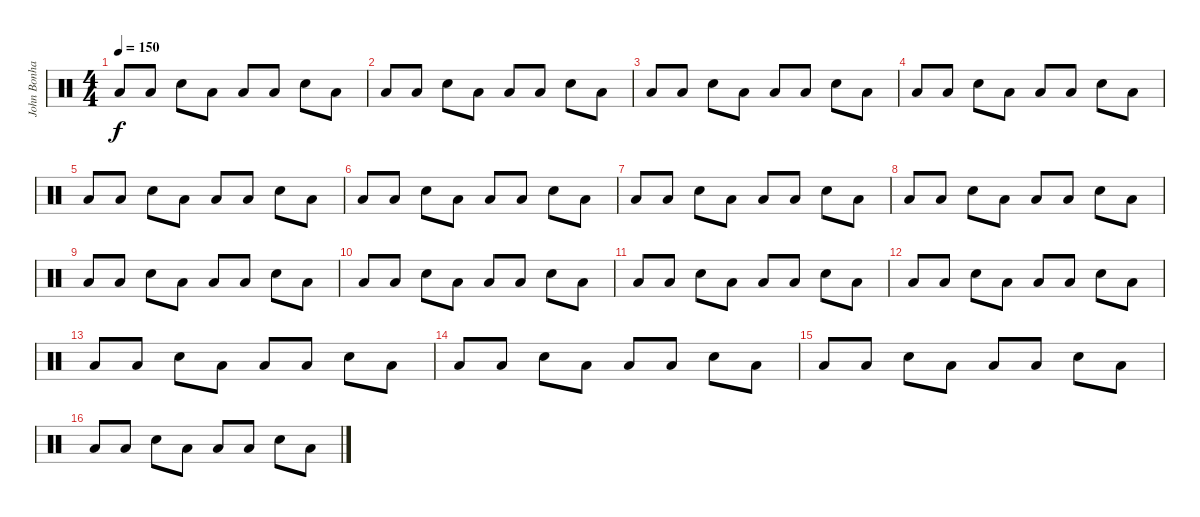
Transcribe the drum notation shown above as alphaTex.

\track ("John Bonham-Drums" "John Bonha") {instrument percussion}
\staff {score}
\articulation defaults
\ts (4 4)
\tempo 150
\clef neutral
\ks c "Low Floor Tom (hit)".8{dy f} "Low Floor Tom (hit)".8 "Electric Snare (hit)".8 "Low Floor Tom (hit)".8 "Low Floor Tom (hit)".8 "Low Floor Tom (hit)".8 "Electric Snare (hit)".8 "Low Floor Tom (hit)".8
|
"Low Floor Tom (hit)".8 "Low Floor Tom (hit)".8 "Electric Snare (hit)".8 "Low Floor Tom (hit)".8 "Low Floor Tom (hit)".8 "Low Floor Tom (hit)".8 "Electric Snare (hit)".8 "Low Floor Tom (hit)".8 |
"Low Floor Tom (hit)".8 "Low Floor Tom (hit)".8 "Electric Snare (hit)".8 "Low Floor Tom (hit)".8 "Low Floor Tom (hit)".8 "Low Floor Tom (hit)".8 "Electric Snare (hit)".8 "Low Floor Tom (hit)".8 |
"Low Floor Tom (hit)".8 "Low Floor Tom (hit)".8 "Electric Snare (hit)".8 "Low Floor Tom (hit)".8 "Low Floor Tom (hit)".8 "Low Floor Tom (hit)".8 "Electric Snare (hit)".8 "Low Floor Tom (hit)".8 |
"Low Floor Tom (hit)".8 "Low Floor Tom (hit)".8 "Electric Snare (hit)".8 "Low Floor Tom (hit)".8 "Low Floor Tom (hit)".8 "Low Floor Tom (hit)".8 "Electric Snare (hit)".8 "Low Floor Tom (hit)".8 |
"Low Floor Tom (hit)".8 "Low Floor Tom (hit)".8 "Electric Snare (hit)".8 "Low Floor Tom (hit)".8 "Low Floor Tom (hit)".8 "Low Floor Tom (hit)".8 "Electric Snare (hit)".8 "Low Floor Tom (hit)".8 |
"Low Floor Tom (hit)".8 "Low Floor Tom (hit)".8 "Electric Snare (hit)".8 "Low Floor Tom (hit)".8 "Low Floor Tom (hit)".8 "Low Floor Tom (hit)".8 "Electric Snare (hit)".8 "Low Floor Tom (hit)".8 |
"Low Floor Tom (hit)".8 "Low Floor Tom (hit)".8 "Electric Snare (hit)".8 "Low Floor Tom (hit)".8 "Low Floor Tom (hit)".8 "Low Floor Tom (hit)".8 "Electric Snare (hit)".8 "Low Floor Tom (hit)".8 |
"Low Floor Tom (hit)".8 "Low Floor Tom (hit)".8 "Electric Snare (hit)".8 "Low Floor Tom (hit)".8 "Low Floor Tom (hit)".8 "Low Floor Tom (hit)".8 "Electric Snare (hit)".8 "Low Floor Tom (hit)".8 |
"Low Floor Tom (hit)".8 "Low Floor Tom (hit)".8 "Electric Snare (hit)".8 "Low Floor Tom (hit)".8 "Low Floor Tom (hit)".8 "Low Floor Tom (hit)".8 "Electric Snare (hit)".8 "Low Floor Tom (hit)".8 |
"Low Floor Tom (hit)".8 "Low Floor Tom (hit)".8 "Electric Snare (hit)".8 "Low Floor Tom (hit)".8 "Low Floor Tom (hit)".8 "Low Floor Tom (hit)".8 "Electric Snare (hit)".8 "Low Floor Tom (hit)".8 |
"Low Floor Tom (hit)".8 "Low Floor Tom (hit)".8 "Electric Snare (hit)".8 "Low Floor Tom (hit)".8 "Low Floor Tom (hit)".8 "Low Floor Tom (hit)".8 "Electric Snare (hit)".8 "Low Floor Tom (hit)".8 |
"Low Floor Tom (hit)".8 "Low Floor Tom (hit)".8 "Electric Snare (hit)".8 "Low Floor Tom (hit)".8 "Low Floor Tom (hit)".8 "Low Floor Tom (hit)".8 "Electric Snare (hit)".8 "Low Floor Tom (hit)".8 |
"Low Floor Tom (hit)".8 "Low Floor Tom (hit)".8 "Electric Snare (hit)".8 "Low Floor Tom (hit)".8 "Low Floor Tom (hit)".8 "Low Floor Tom (hit)".8 "Electric Snare (hit)".8 "Low Floor Tom (hit)".8 |
"Low Floor Tom (hit)".8 "Low Floor Tom (hit)".8 "Electric Snare (hit)".8 "Low Floor Tom (hit)".8 "Low Floor Tom (hit)".8 "Low Floor Tom (hit)".8 "Electric Snare (hit)".8 "Low Floor Tom (hit)".8 |
"Low Floor Tom (hit)".8 "Low Floor Tom (hit)".8 "Electric Snare (hit)".8 "Low Floor Tom (hit)".8 "Low Floor Tom (hit)".8 "Low Floor Tom (hit)".8 "Electric Snare (hit)".8 "Low Floor Tom (hit)".8
